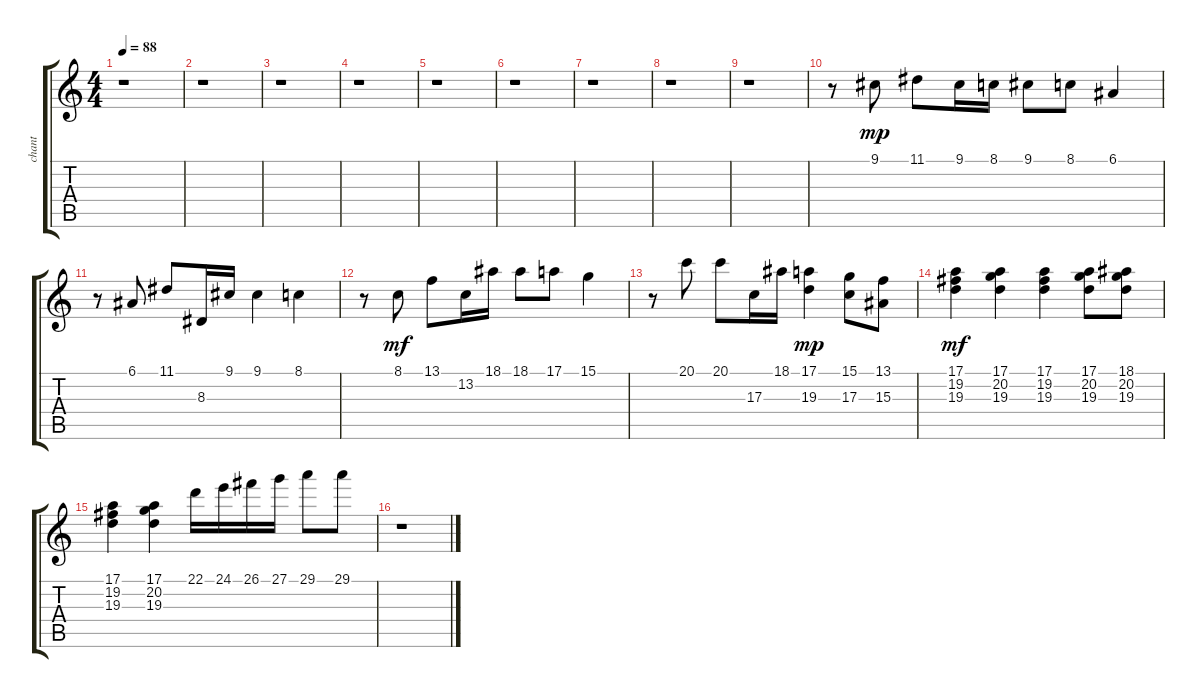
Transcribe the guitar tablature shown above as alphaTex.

\track ("chant" "chant") {instrument choiraahs}
\staff {score tabs}
\tuning (E4 B3 G3 D3 A2 E2) {hide}
\ts (4 4)
\tempo 88
\clef g2
\ks c
r.1{dy mf} |
r.1 |
r.1 |
r.1 |
r.1 |
r.1 |
r.1 |
r.1 |
r.1 |
r.8 9.1.8{dy mp} 11.1.8 9.1.16 8.1.16 9.1.8 8.1.8 6.1.4 |
r.8 6.1.8 11.1.8 8.3.16 9.1.16 9.1.4 8.1.4 |
r.8 8.1.8{dy mf} 13.1.8 13.2.16 18.1.16 18.1.8 17.1.8 15.1.4 |
r.8 20.1.8 20.1.8 17.3.16 18.1.16 (17.1 19.3).4{dy mp} (15.1 17.3).8 (13.1 15.3).8 |
(17.1 19.2 19.3).4{dy mf} (17.1 20.2 19.3).4 (17.1 19.2 19.3).4 (17.1 20.2 19.3).8 (18.1 20.2 19.3).8 |
(17.1 19.2 19.3).4 (17.1 20.2 19.3).4 22.1.16 24.1.16 26.1.16 27.1.16 29.1.8 29.1.8 |
r.1
